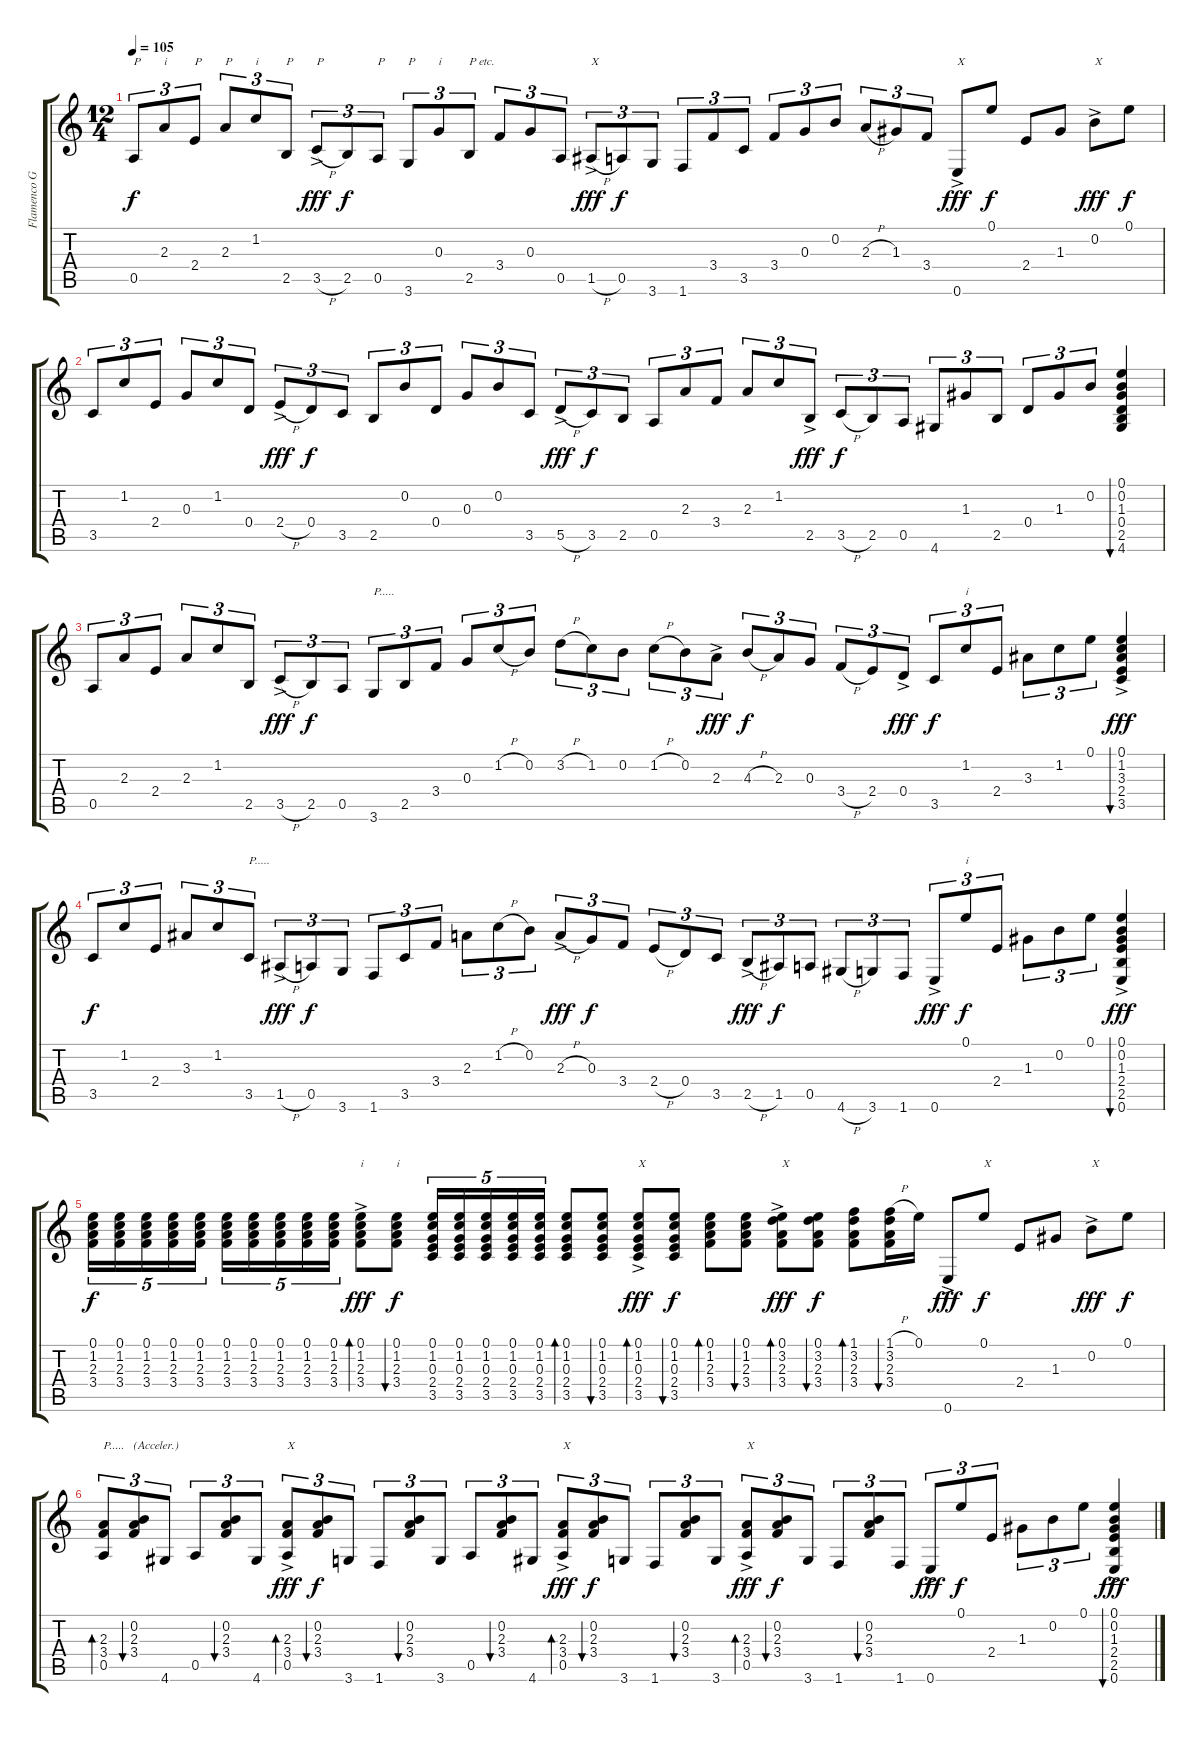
\track ("Flamenco Guitar" "Flamenco G") {instrument acousticguitarnylon}
\staff {score tabs}
\tuning (E4 B3 G3 D3 A2 E2) {hide}
\ts (12 4)
\tempo 105
\clef g2
\ks c
0.5.8{tu (3 2) txt "P" dy f} 2.3.8{tu (3 2) txt "i"} 2.4.8{tu (3 2) txt "P"} 2.3.8{tu (3 2) txt "P"} 1.2.8{tu (3 2) txt "i"} 2.5.8{tu (3 2) txt "P"} 3.5{h ac}.8{tu (3 2) txt "P" dy fff} 2.5.8{tu (3 2) dy f} 0.5.8{tu (3 2) txt "P"} 3.6.8{tu (3 2) txt "P"} 0.3.8{tu (3 2) txt "i"} 2.5.8{tu (3 2) txt "P etc."} 3.4.8{tu (3 2)} 0.3.8{tu (3 2)} 0.5.8{tu (3 2)} 1.5{h ac}.8{tu (3 2) txt "X" dy fff} 0.5.8{tu (3 2) dy f} 3.6.8{tu (3 2)} 1.6.8{tu (3 2)} 3.4.8{tu (3 2)} 3.5.8{tu (3 2)} 3.4.8{tu (3 2)} 0.3.8{tu (3 2)} 0.2.8{tu (3 2)} 2.3{h}.8{tu (3 2)} 1.3.8{tu (3 2)} 3.4.8{tu (3 2)} 0.6{ac}.8{txt "X" dy fff} 0.1.8{dy f} 2.4.8 1.3.8 0.2{ac}.8{txt "X" dy fff} 0.1.8{dy f} |
3.5.8{tu (3 2)} 1.2.8{tu (3 2)} 2.4.8{tu (3 2)} 0.3.8{tu (3 2)} 1.2.8{tu (3 2)} 0.4.8{tu (3 2)} 2.4{h ac}.8{tu (3 2) dy fff} 0.4.8{tu (3 2) dy f} 3.5.8{tu (3 2)} 2.5.8{tu (3 2)} 0.2.8{tu (3 2)} 0.4.8{tu (3 2)} 0.3.8{tu (3 2)} 0.2.8{tu (3 2)} 3.5.8{tu (3 2)} 5.5{h ac}.8{tu (3 2) dy fff} 3.5.8{tu (3 2) dy f} 2.5.8{tu (3 2)} 0.5.8{tu (3 2)} 2.3.8{tu (3 2)} 3.4.8{tu (3 2)} 2.3.8{tu (3 2)} 1.2.8{tu (3 2)} 2.5{ac}.8{tu (3 2) dy fff} 3.5{h}.8{tu (3 2) dy f} 2.5.8{tu (3 2)} 0.5.8{tu (3 2)} 4.6.8{tu (3 2)} 1.3.8{tu (3 2)} 2.5.8{tu (3 2)} 0.4.8{tu (3 2)} 1.3.8{tu (3 2)} 0.2.8{tu (3 2)} (0.1 0.2 1.3 0.4 2.5 4.6).4{bu 60} |
0.5.8{tu (3 2)} 2.3.8{tu (3 2)} 2.4.8{tu (3 2)} 2.3.8{tu (3 2)} 1.2.8{tu (3 2)} 2.5.8{tu (3 2)} 3.5{h ac}.8{tu (3 2) dy fff} 2.5.8{tu (3 2) dy f} 0.5.8{tu (3 2)} 3.6.8{tu (3 2) txt "P....."} 2.5.8{tu (3 2)} 3.4.8{tu (3 2)} 0.3.8{tu (3 2)} 1.2{h}.8{tu (3 2)} 0.2.8{tu (3 2)} 3.2{h}.8{tu (3 2)} 1.2.8{tu (3 2)} 0.2.8{tu (3 2)} 1.2{h}.8{tu (3 2)} 0.2.8{tu (3 2)} 2.3{ac}.8{tu (3 2) dy fff} 4.3{h}.8{tu (3 2) dy f} 2.3.8{tu (3 2)} 0.3.8{tu (3 2)} 3.4{h}.8{tu (3 2)} 2.4.8{tu (3 2)} 0.4{ac}.8{tu (3 2) dy fff} 3.5.8{tu (3 2) dy f} 1.2.8{tu (3 2) txt "i"} 2.4.8{tu (3 2)} 3.3.8{tu (3 2)} 1.2.8{tu (3 2)} 0.1.8{tu (3 2)} (0.1 1.2{ac} 3.3 2.4 3.5).4{bu 60 dy fff} |
3.5.8{tu (3 2) dy f} 1.2.8{tu (3 2)} 2.4.8{tu (3 2)} 3.3.8{tu (3 2)} 1.2.8{tu (3 2)} 3.5.8{tu (3 2) txt "P....."} 1.5{h ac}.8{tu (3 2) dy fff} 0.5.8{tu (3 2) dy f} 3.6.8{tu (3 2)} 1.6.8{tu (3 2)} 3.5.8{tu (3 2)} 3.4.8{tu (3 2)} 2.3.8{tu (3 2)} 1.2{h}.8{tu (3 2)} 0.2.8{tu (3 2)} 2.3{h ac}.8{tu (3 2) dy fff} 0.3.8{tu (3 2) dy f} 3.4.8{tu (3 2)} 2.4{h}.8{tu (3 2)} 0.4.8{tu (3 2)} 3.5.8{tu (3 2)} 2.5{h ac}.8{tu (3 2) dy fff} 1.5.8{tu (3 2) dy f} 0.5.8{tu (3 2)} 4.6{h}.8{tu (3 2)} 3.6.8{tu (3 2)} 1.6.8{tu (3 2)} 0.6{ac}.8{tu (3 2) dy fff} 0.1.8{tu (3 2) txt "i" dy f} 2.4.8{tu (3 2)} 1.3.8{tu (3 2)} 0.2.8{tu (3 2)} 0.1.8{tu (3 2)} (0.1{ac} 0.2 1.3 2.4 2.5 0.6).4{bu 60 dy fff} |
(0.1 1.2 2.3 3.4).16{tu (5 4) dy f} (0.1 1.2 2.3 3.4).16{tu (5 4)} (0.1 1.2 2.3 3.4).16{tu (5 4)} (0.1 1.2 2.3 3.4).16{tu (5 4)} (0.1 1.2 2.3 3.4).16{tu (5 4)} (0.1 1.2 2.3 3.4).16{tu (5 4)} (0.1 1.2 2.3 3.4).16{tu (5 4)} (0.1 1.2 2.3 3.4).16{tu (5 4)} (0.1 1.2 2.3 3.4).16{tu (5 4)} (0.1 1.2 2.3 3.4).16{tu (5 4)} (0.1{ac} 1.2 2.3 3.4).8{bd 30 txt "i" dy fff} (0.1 1.2 2.3 3.4).8{bu 30 txt "i" dy f} (0.1 1.2 0.3 2.4 3.5).16{tu (5 4)} (0.1 1.2 0.3 2.4 3.5).16{tu (5 4)} (0.1 1.2 0.3 2.4 3.5).16{tu (5 4)} (0.1 1.2 0.3 2.4 3.5).16{tu (5 4)} (0.1 1.2 0.3 2.4 3.5).16{tu (5 4)} (0.1 1.2 0.3 2.4 3.5).8{bd 30} (0.1 1.2 0.3 2.4 3.5).8{bu 30} (0.1{ac} 1.2 0.3 2.4 3.5).8{bd 30 txt "X" dy fff} (0.1 1.2 0.3 2.4 3.5).8{bu 30 dy f} (0.1 1.2 2.3 3.4).8{bd 30} (0.1 1.2 2.3 3.4).8{bu 30} (0.1{ac} 3.2 2.3 3.4).8{bd 30 txt "X" dy fff} (0.1 3.2 2.3 3.4).8{bu 30 dy f} (1.1 3.2 2.3 3.4).8{bd 30} (1.1{h} 3.2 2.3 3.4).16{bu 30} 0.1.16 0.6{ac}.8{dy fff} 0.1.8{txt "X" dy f} 2.4.8 1.3.8 0.2{ac}.8{txt "X" dy fff} 0.1.8{dy f} |
(2.3 3.4 0.5).8{tu (3 2) bd 30 txt "P.....   (Acceler.)"} (0.2 2.3 3.4).8{tu (3 2) bu 30} 4.6.8{tu (3 2)} 0.5.8{tu (3 2)} (0.2 2.3 3.4).8{tu (3 2) bu 30} 4.6.8{tu (3 2)} (2.3{ac} 3.4 0.5).8{tu (3 2) bd 30 txt "X" dy fff} (0.2 2.3 3.4).8{tu (3 2) bu 30 dy f} 3.6.8{tu (3 2)} 1.6.8{tu (3 2)} (0.2 2.3 3.4).8{tu (3 2) bu 30} 3.6.8{tu (3 2)} 0.5.8{tu (3 2)} (0.2 2.3 3.4).8{tu (3 2) bu 30} 4.6.8{tu (3 2)} (2.3{ac} 3.4 0.5).8{tu (3 2) bd 30 txt "X" dy fff} (0.2 2.3 3.4).8{tu (3 2) bu 30 dy f} 3.6.8{tu (3 2)} 1.6.8{tu (3 2)} (0.2 2.3 3.4).8{tu (3 2) bu 30} 3.6.8{tu (3 2)} (2.3{ac} 3.4 0.5).8{tu (3 2) bd 30 txt "X" dy fff} (0.2 2.3 3.4).8{tu (3 2) bu 30 dy f} 3.6.8{tu (3 2)} 1.6.8{tu (3 2)} (0.2 2.3 3.4).8{tu (3 2) bu 30} 1.6.8{tu (3 2)} 0.6{ac}.8{tu (3 2) dy fff} 0.1.8{tu (3 2) dy f} 2.4.8{tu (3 2)} 1.3.8{tu (3 2)} 0.2.8{tu (3 2)} 0.1.8{tu (3 2)} (0.1{ac} 0.2 1.3 2.4 2.5 0.6).4{bu 60 dy fff}
